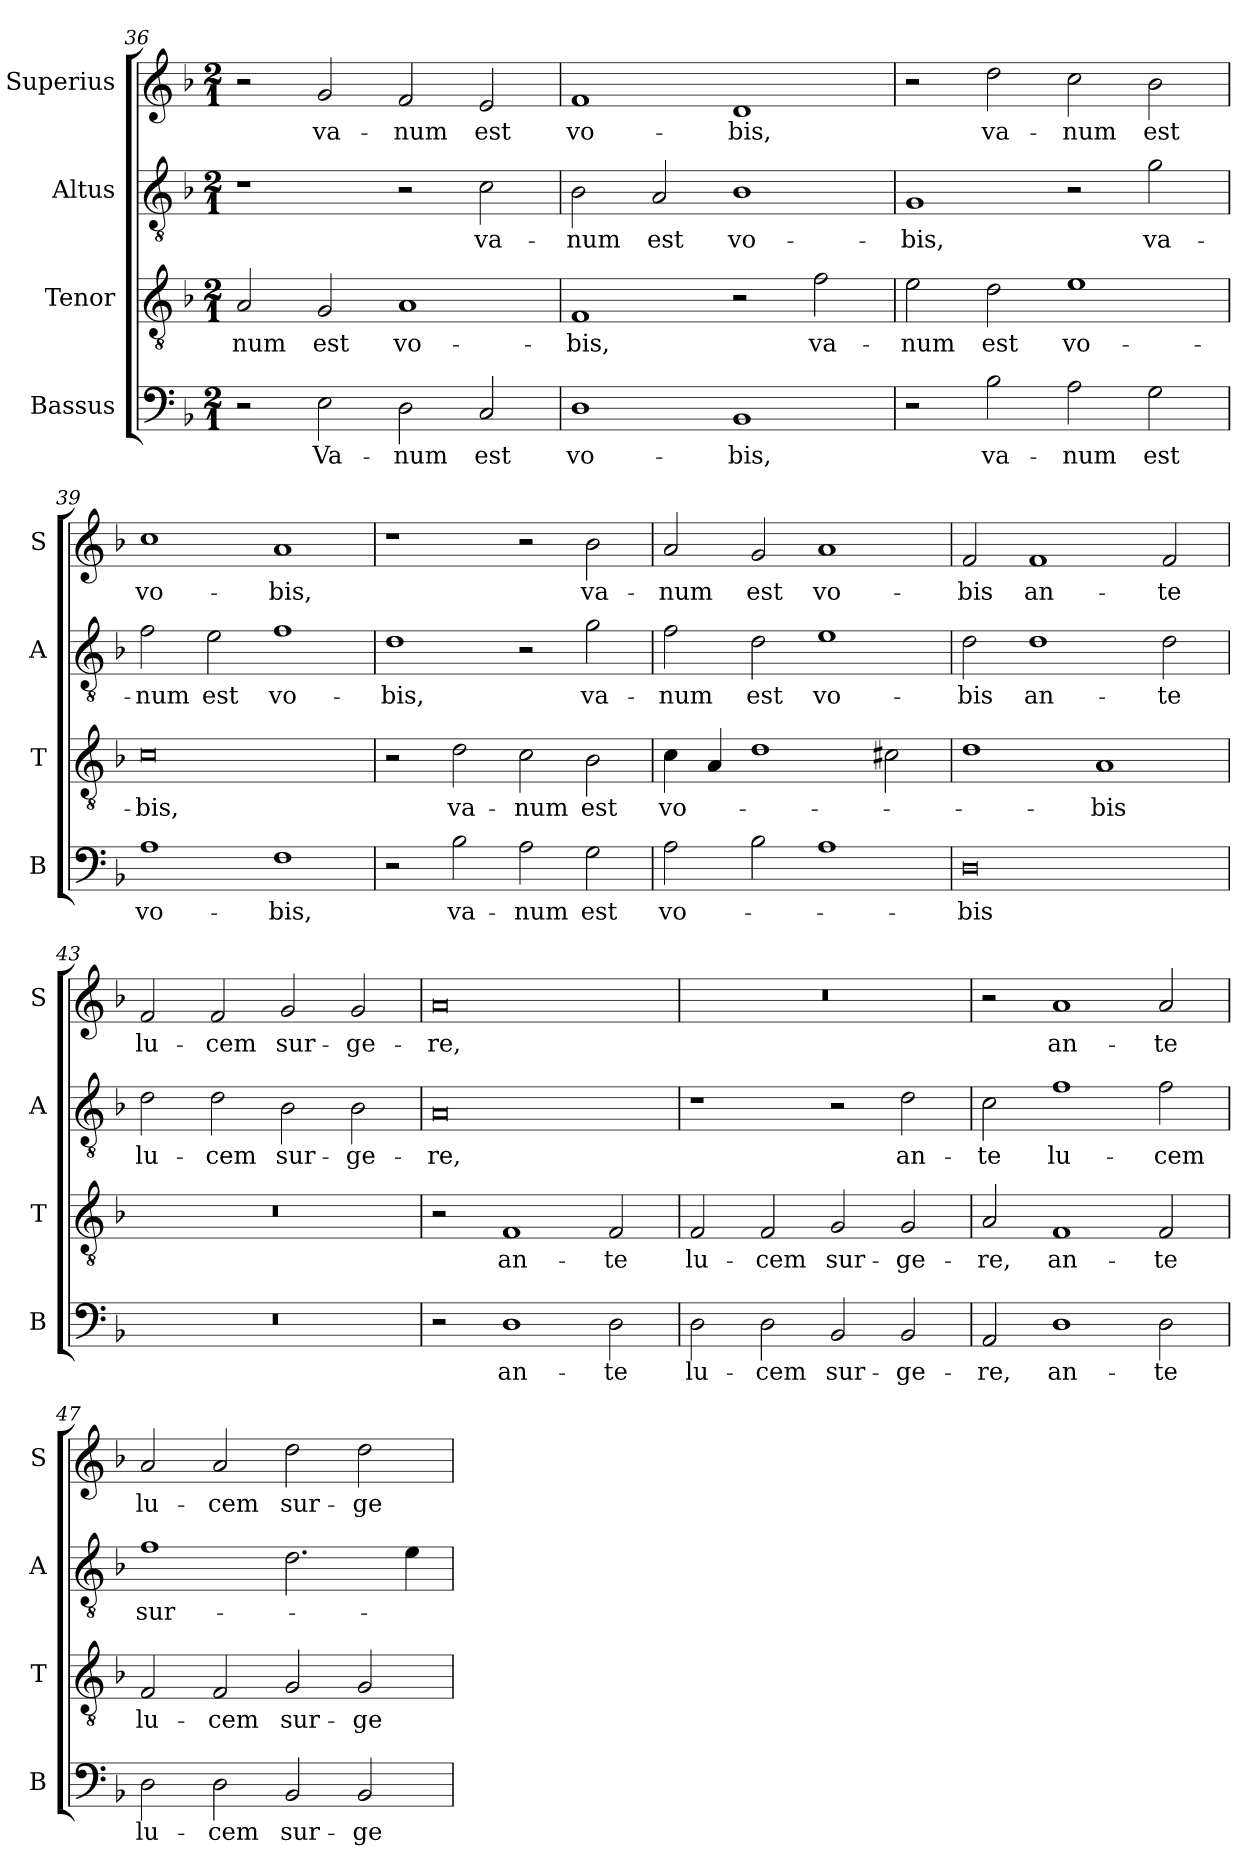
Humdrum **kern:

**kern	**text	**kern	**text	**kern	**text	**kern	**text
*part4	*part4	*part3	*part3	*part2	*part2	*part1	*part1
*staff4	*staff4	*staff3	*staff3	*staff2	*staff2	*staff1	*staff1
*I"Bassus	*	*I"Tenor	*	*I"Altus	*	*I"Superius	*
*I'B	*	*I'T	*	*I'A	*	*I'S	*
*clefF4	*	*clefGv2	*	*clefGv2	*	*clefG2	*
*k[b-]	*	*k[b-]	*	*k[b-]	*	*k[b-]	*
*F:	*	*F:	*	*F:	*	*F:	*
*M2/1	*	*M2/1	*	*M2/1	*	*M2/1	*
=36	=36	=36	=36	=36	=36	=36	=36
2r	.	2A	-num	1r	.	2r	.
2E	Va-	2G	est	.	.	2g	va-
2D	-num	1A	vo-	2r	.	2f	-num
2C	est	.	.	2c	va-	2e	est
=37	=37	=37	=37	=37	=37	=37	=37
1D	vo-	1F	-bis,	2B-	-num	1f	vo-
.	.	.	.	2A	est	.	.
1BB-	-bis,	2r	.	1B-	vo-	1d	-bis,
.	.	2f	va-	.	.	.	.
=38	=38	=38	=38	=38	=38	=38	=38
2r	.	2e	-num	1G	-bis,	2r	.
2B-	va-	2d	est	.	.	2dd	va-
2A	-num	1e	vo-	2r	.	2cc	-num
2G	est	.	.	2g	va-	2b-	est
=39	=39	=39	=39	=39	=39	=39	=39
1A	vo-	0c	-bis,	2f	-num	1cc	vo-
.	.	.	.	2e	est	.	.
1F	-bis,	.	.	1f	vo-	1a	-bis,
=40	=40	=40	=40	=40	=40	=40	=40
2r	.	2r	.	1d	-bis,	1r	.
2B-	va-	2d	va-	.	.	.	.
2A	-num	2c	-num	2r	.	2r	.
2G	est	2B-	est	2g	va-	2b-	va-
=41	=41	=41	=41	=41	=41	=41	=41
2A	vo-	4c	vo-	2f	-num	2a	-num
.	.	4A	.	.	.	.	.
2B-	.	1d	.	2d	est	2g	est
1A	.	.	.	1e	vo-	1a	vo-
.	.	2c#X	.	.	.	.	.
=42	=42	=42	=42	=42	=42	=42	=42
0D	-bis	1d	.	2d	-bis	2f	-bis
.	.	.	.	1d	an-	1f	an-
.	.	1A	-bis	.	.	.	.
.	.	.	.	2d	-te	2f	-te
=43	=43	=43	=43	=43	=43	=43	=43
0r	.	0r	.	2d	lu-	2f	lu-
.	.	.	.	2d	-cem	2f	-cem
.	.	.	.	2B-	sur-	2g	sur-
.	.	.	.	2B-	-ge-	2g	-ge-
=44	=44	=44	=44	=44	=44	=44	=44
2r	.	2r	.	0A	-re,	0a	-re,
1D	an-	1F	an-	.	.	.	.
2D	-te	2F	-te	.	.	.	.
=45	=45	=45	=45	=45	=45	=45	=45
2D	lu-	2F	lu-	1r	.	0r	.
2D	-cem	2F	-cem	.	.	.	.
2BB-	sur-	2G	sur-	2r	.	.	.
2BB-	-ge-	2G	-ge-	2d	an-	.	.
=46	=46	=46	=46	=46	=46	=46	=46
2AA	-re,	2A	-re,	2c	-te	2r	.
1D	an-	1F	an-	1f	lu-	1a	an-
2D	-te	2F	-te	2f	-cem	2a	-te
=47	=47	=47	=47	=47	=47	=47	=47
2D	lu-	2F	lu-	1f	sur-	2a	lu-
2D	-cem	2F	-cem	.	.	2a	-cem
2BB-	sur-	2G	sur-	2.d	.	2dd	sur-
2BB-	-ge-	2G	-ge-	.	.	2dd	-ge-
.	.	.	.	4e	.	.	.
=	=	=	=	=	=	=	=
*-	*-	*-	*-	*-	*-	*-	*-
